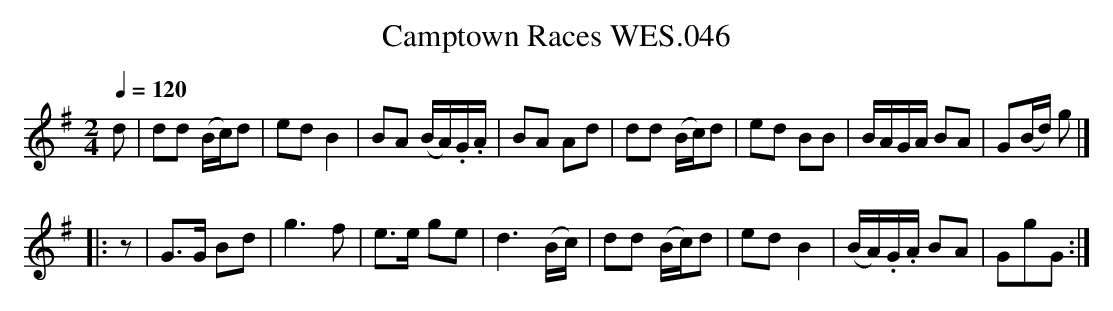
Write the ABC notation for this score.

X:1
T:Camptown Races WES.046
M:2/4
L:1/8
Q:1/4=120
K:G
d|dd (B/c/)d|edB2|BA (B/A/).G/.A/|BA Ad|dd (B/c/)d|ed BB|B/A/G/A/ BA|G(B/d/) g|]
|:z|G>G Bd|g3f|e>e ge|d3(B/c/)|dd (B/c/)d|edB2|(B/A/).G/.A/ BA|GgG:|
